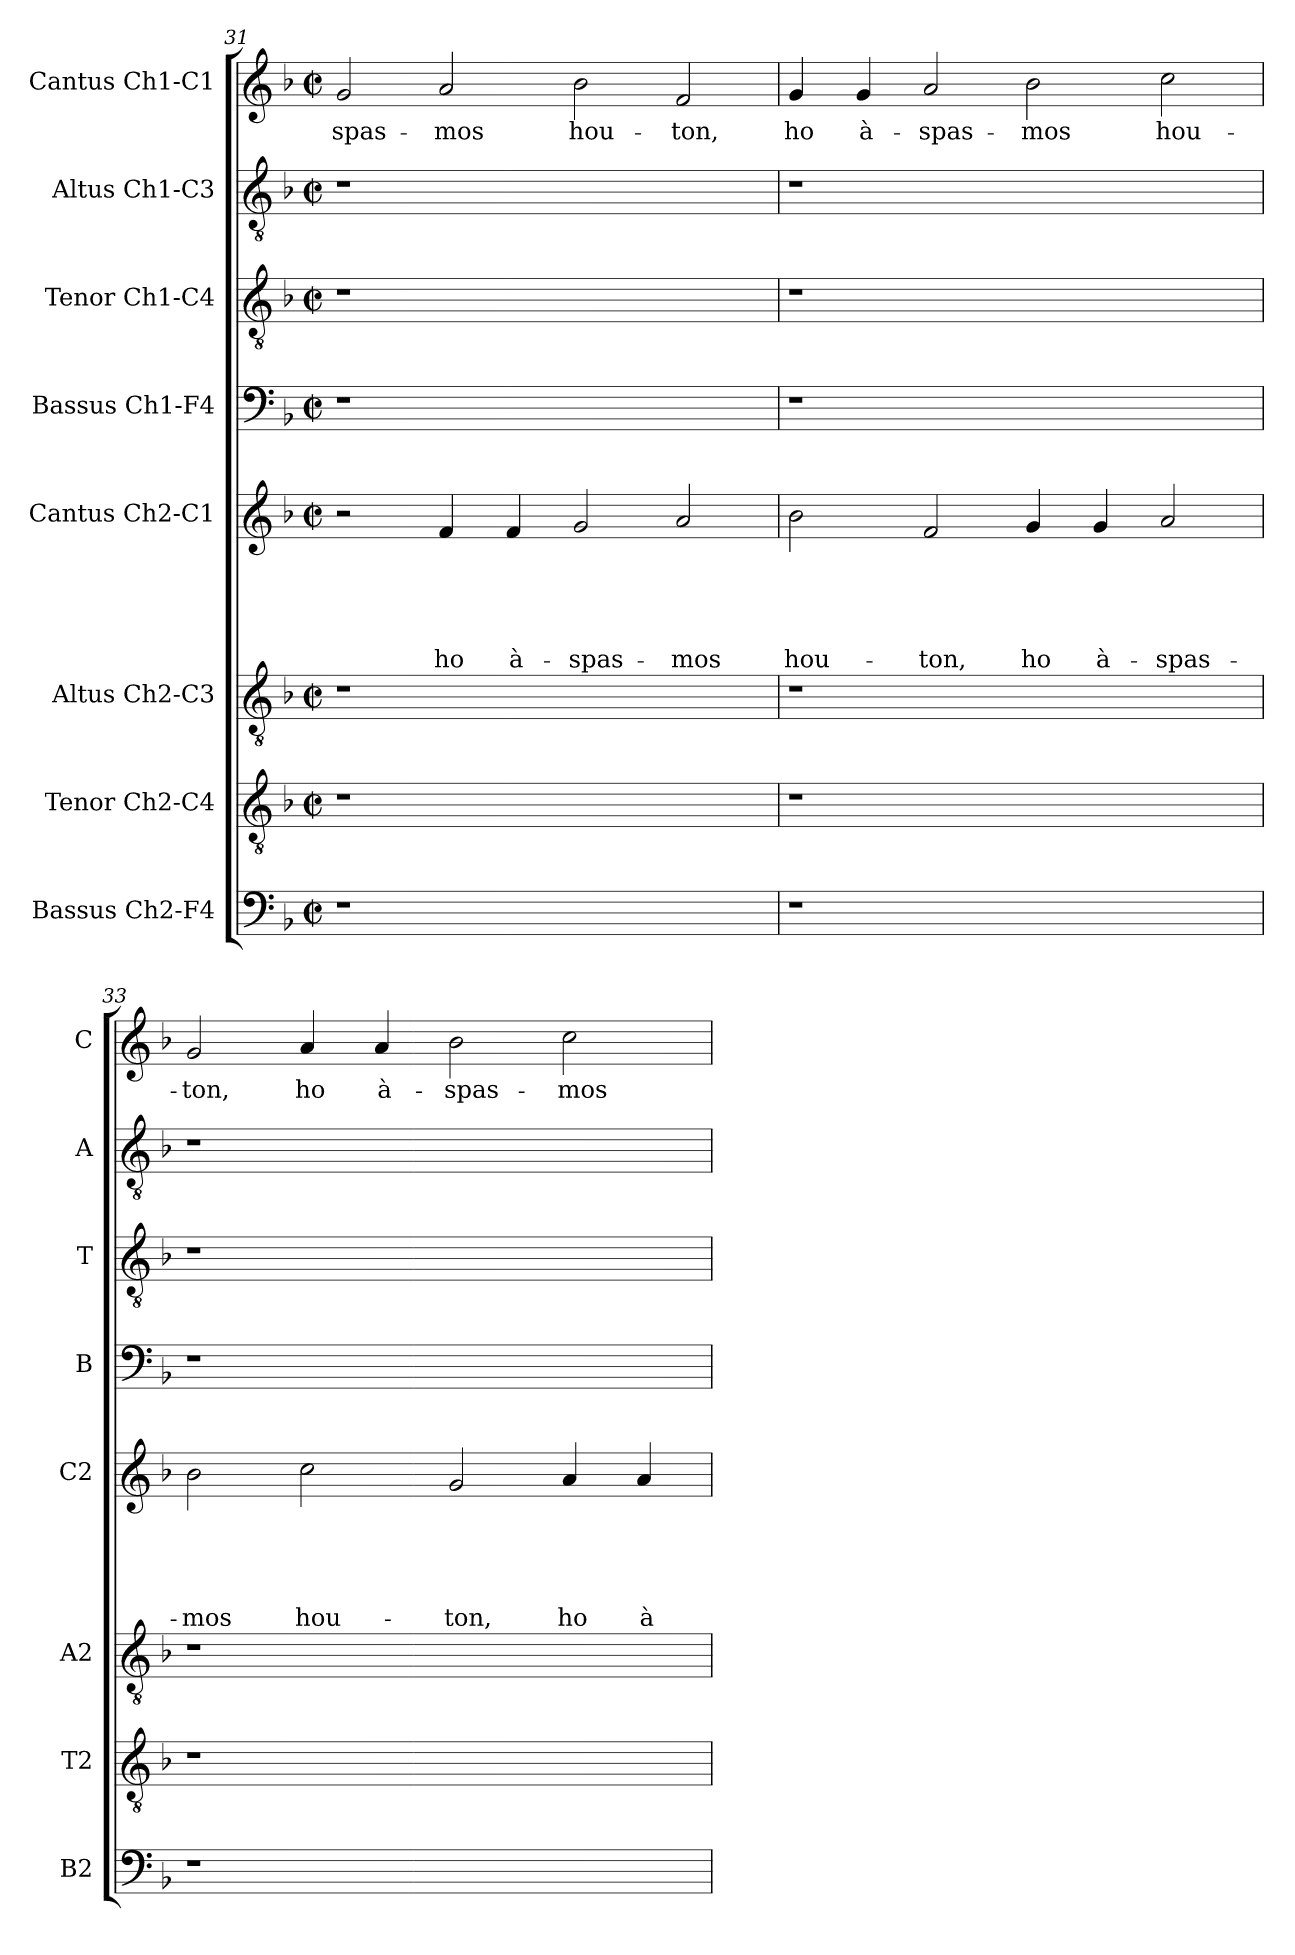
**kern	**kern	**kern	**kern	**text	**text	**text	**text	**text	**kern	**kern	**kern	**kern	**text
*part8	*part7	*part6	*part5	*part5	*part5	*part5	*part5	*part5	*part4	*part3	*part2	*part1	*part1
*staff8	*staff7	*staff6	*staff5	*staff5	*staff5	*staff5	*staff5	*staff5	*staff4	*staff3	*staff2	*staff1	*staff1
*I"Bassus Ch2-F4	*I"Tenor Ch2-C4	*I"Altus Ch2-C3	*I"Cantus Ch2-C1	*	*	*	*	*	*I"Bassus Ch1-F4	*I"Tenor Ch1-C4	*I"Altus Ch1-C3	*I"Cantus Ch1-C1	*
*I'B2	*I'T2	*I'A2	*I'C2	*	*	*	*	*	*I'B	*I'T	*I'A	*I'C	*
*clefF4	*clefGv2	*clefGv2	*clefG2	*	*	*	*	*	*clefF4	*clefGv2	*clefGv2	*clefG2	*
*k[b-]	*k[b-]	*k[b-]	*k[b-]	*	*	*	*	*	*k[b-]	*k[b-]	*k[b-]	*k[b-]	*
*F:	*F:	*F:	*F:	*	*	*	*	*	*F:	*F:	*F:	*F:	*
*M2/2	*M2/2	*M2/2	*M2/2	*	*	*	*	*	*M2/2	*M2/2	*M2/2	*M2/2	*
*met(c|)	*met(c|)	*met(c|)	*met(c|)	*	*	*	*	*	*met(c|)	*met(c|)	*met(c|)	*met(c|)	*
=31	=31	=31	=31	=31	=31	=31	=31	=31	=31	=31	=31	=31	=31
!	!	!	!	!	!	!	!	!	!	!	!	!	!LO:LY:b
1r	1r	1r	2r	.	.	.	.	.	1r	1r	1r	2g/	-spas-
!	!	!	!	!	!	!	!	!LO:LY:b	!	!	!	!	!LO:LY:b
.	.	.	4f/	.	.	.	.	ho	.	.	.	2a/	-mos
!	!	!	!	!	!	!	!	!LO:LY:b	!	!	!	!	!
.	.	.	4f/	.	.	.	.	à-	.	.	.	.	.
!	!	!	!	!	!	!	!	!LO:LY:b	!	!	!	!	!LO:LY:b
1ryy	1ryy	1ryy	2g/	.	.	.	.	-spas-	1ryy	1ryy	1ryy	2b-\	hou-
!	!	!	!	!	!	!	!	!LO:LY:b	!	!	!	!	!LO:LY:b
.	.	.	2a/	.	.	.	.	-mos	.	.	.	2f/	-ton,
!!LO:LB:g=z
=32	=32	=32	=32	=32	=32	=32	=32	=32	=32	=32	=32	=32	=32
!	!	!	!	!	!	!	!	!LO:LY:b	!	!	!	!	!LO:LY:b
1r	1r	1r	2b-\	.	.	.	.	hou-	1r	1r	1r	4g/	ho
!	!	!	!	!	!	!	!	!	!	!	!	!	!LO:LY:b
.	.	.	.	.	.	.	.	.	.	.	.	4g/	à-
!	!	!	!	!	!	!	!	!LO:LY:b	!	!	!	!	!LO:LY:b
.	.	.	2f/	.	.	.	.	-ton,	.	.	.	2a/	-spas-
!	!	!	!	!	!	!	!	!LO:LY:b	!	!	!	!	!LO:LY:b
1ryy	1ryy	1ryy	4g/	.	.	.	.	ho	1ryy	1ryy	1ryy	2b-\	-mos
!	!	!	!	!	!	!	!	!LO:LY:b	!	!	!	!	!
.	.	.	4g/	.	.	.	.	à-	.	.	.	.	.
!	!	!	!	!	!	!	!	!LO:LY:b	!	!	!	!	!LO:LY:b
.	.	.	2a/	.	.	.	.	-spas-	.	.	.	2cc\	hou-
=33	=33	=33	=33	=33	=33	=33	=33	=33	=33	=33	=33	=33	=33
!	!	!	!	!	!	!	!	!LO:LY:b	!	!	!	!	!LO:LY:b
1r	1r	1r	2b-\	.	.	.	.	-mos	1r	1r	1r	2g/	-ton,
!	!	!	!	!	!	!	!	!LO:LY:b	!	!	!	!	!LO:LY:b
.	.	.	2cc\	.	.	.	.	hou-	.	.	.	4a/	ho
!	!	!	!	!	!	!	!	!	!	!	!	!	!LO:LY:b
.	.	.	.	.	.	.	.	.	.	.	.	4a/	à-
!	!	!	!	!	!	!	!	!LO:LY:b	!	!	!	!	!LO:LY:b
1ryy	1ryy	1ryy	2g/	.	.	.	.	-ton,	1ryy	1ryy	1ryy	2b-\	-spas-
!	!	!	!	!	!	!	!	!LO:LY:b	!	!	!	!	!LO:LY:b
.	.	.	4a/	.	.	.	.	ho	.	.	.	2cc\	-mos
!	!	!	!	!	!	!	!	!LO:LY:b	!	!	!	!	!
.	.	.	4a/	.	.	.	.	à-	.	.	.	.	.
=	=	=	=	=	=	=	=	=	=	=	=	=	=
*-	*-	*-	*-	*-	*-	*-	*-	*-	*-	*-	*-	*-	*-
